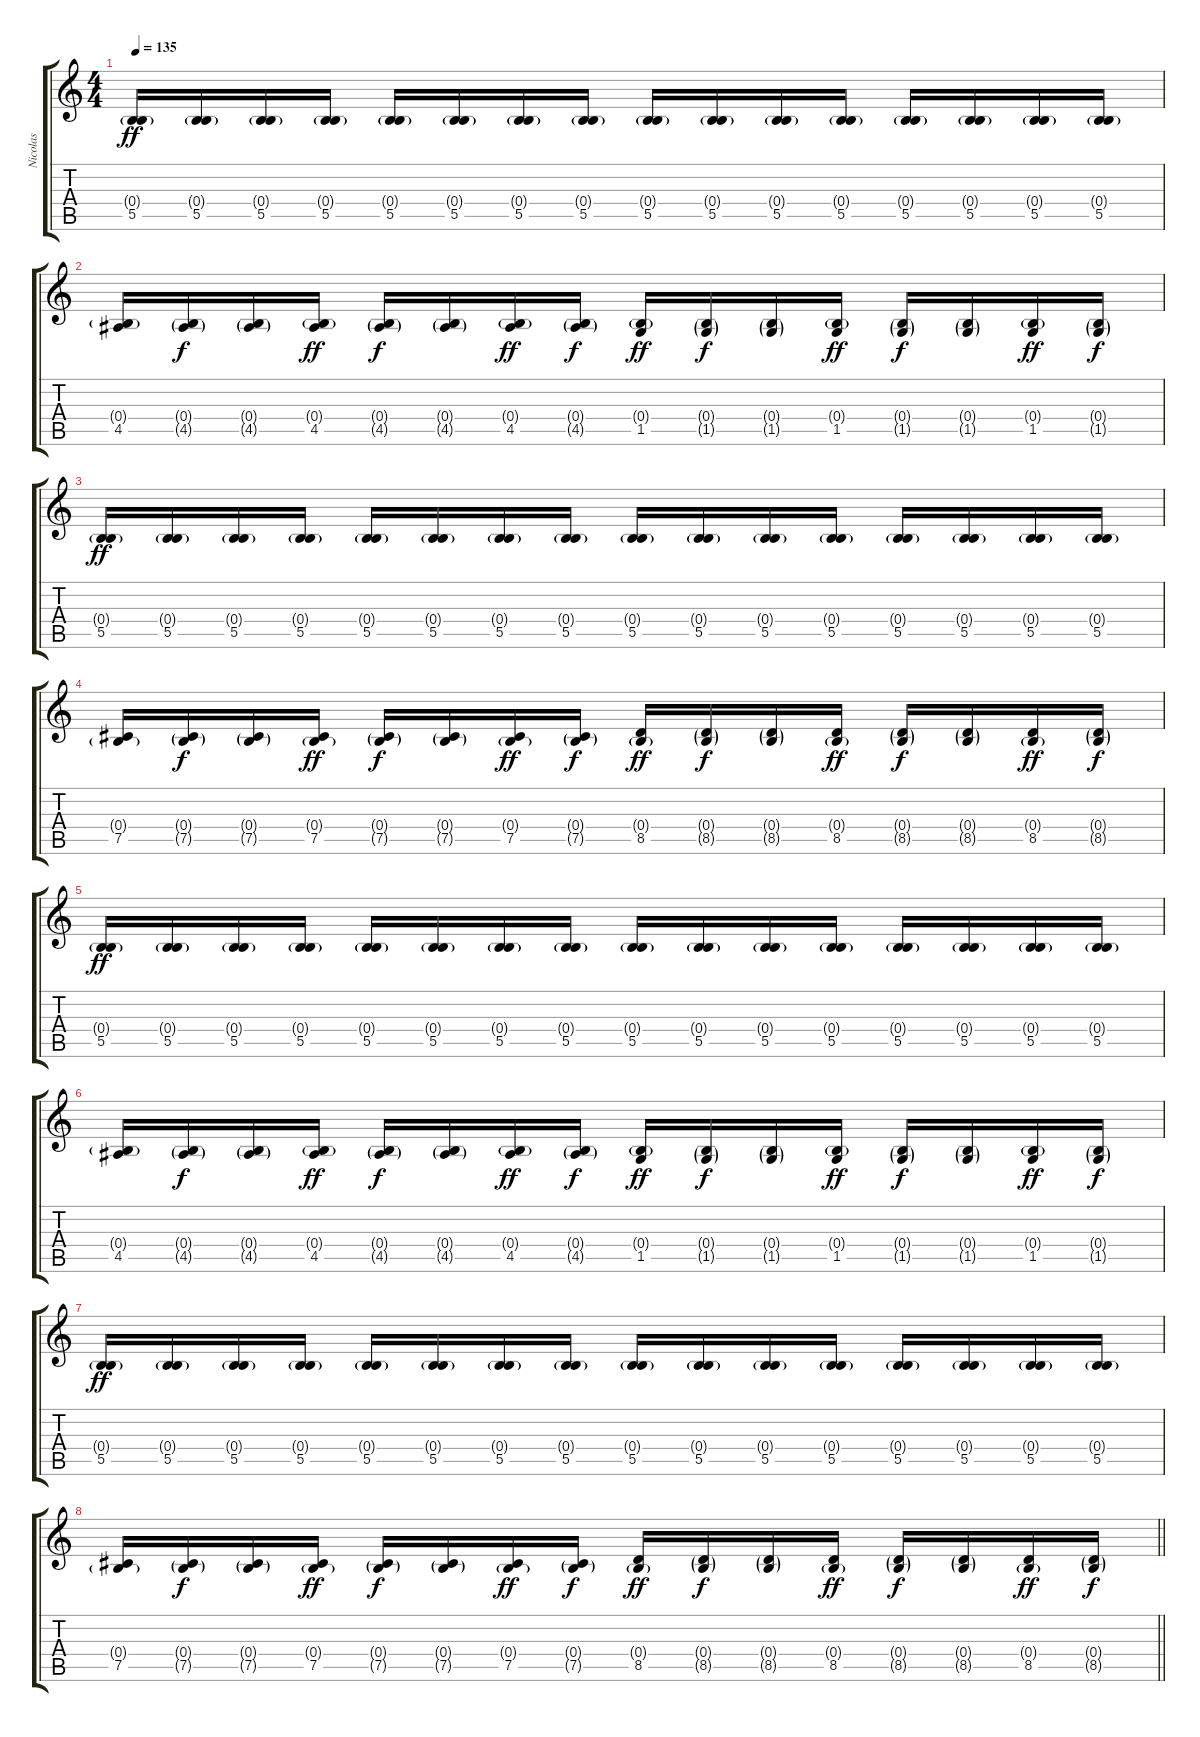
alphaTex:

\track ("Nicolas" "Nicolas") {instrument electricguitarclean}
\staff {score tabs}
\tuning (B3 Gb3 D3 B2 Gb2 B1) {hide}
\ts (4 4)
\tempo 135
\clef g2
\ks c
(0.4{g} 5.5).16{dy ff instrument distortionguitar} (0.4{g} 5.5).16 (0.4{g} 5.5).16 (0.4{g} 5.5).16 (0.4{g} 5.5).16 (0.4{g} 5.5).16 (0.4{g} 5.5).16 (0.4{g} 5.5).16 (0.4{g} 5.5).16 (0.4{g} 5.5).16 (0.4{g} 5.5).16 (0.4{g} 5.5).16 (0.4{g} 5.5).16 (0.4{g} 5.5).16 (0.4{g} 5.5).16 (0.4{g} 5.5).16 |
(0.4{g} 4.5).16 (0.4{g} 4.5{g}).16{dy f} (0.4{g} 4.5{g}).16 (0.4{g} 4.5).16{dy ff} (0.4{g} 4.5{g}).16{dy f} (0.4{g} 4.5{g}).16 (0.4{g} 4.5).16{dy ff} (0.4{g} 4.5{g}).16{dy f} (0.4{g} 1.5).16{dy ff} (0.4{g} 1.5{g}).16{dy f} (0.4{g} 1.5{g}).16 (0.4{g} 1.5).16{dy ff} (0.4{g} 1.5{g}).16{dy f} (0.4{g} 1.5{g}).16 (0.4{g} 1.5).16{dy ff} (0.4{g} 1.5{g}).16{dy f} |
(0.4{g} 5.5).16{dy ff} (0.4{g} 5.5).16 (0.4{g} 5.5).16 (0.4{g} 5.5).16 (0.4{g} 5.5).16 (0.4{g} 5.5).16 (0.4{g} 5.5).16 (0.4{g} 5.5).16 (0.4{g} 5.5).16 (0.4{g} 5.5).16 (0.4{g} 5.5).16 (0.4{g} 5.5).16 (0.4{g} 5.5).16 (0.4{g} 5.5).16 (0.4{g} 5.5).16 (0.4{g} 5.5).16 |
(0.4{g} 7.5).16 (0.4{g} 7.5{g}).16{dy f} (0.4{g} 7.5{g}).16 (0.4{g} 7.5).16{dy ff} (0.4{g} 7.5{g}).16{dy f} (0.4{g} 7.5{g}).16 (0.4{g} 7.5).16{dy ff} (0.4{g} 7.5{g}).16{dy f} (0.4{g} 8.5).16{dy ff} (0.4{g} 8.5{g}).16{dy f} (0.4{g} 8.5{g}).16 (0.4{g} 8.5).16{dy ff} (0.4{g} 8.5{g}).16{dy f} (0.4{g} 8.5{g}).16 (0.4{g} 8.5).16{dy ff} (0.4{g} 8.5{g}).16{dy f} |
(0.4{g} 5.5).16{dy ff} (0.4{g} 5.5).16 (0.4{g} 5.5).16 (0.4{g} 5.5).16 (0.4{g} 5.5).16 (0.4{g} 5.5).16 (0.4{g} 5.5).16 (0.4{g} 5.5).16 (0.4{g} 5.5).16 (0.4{g} 5.5).16 (0.4{g} 5.5).16 (0.4{g} 5.5).16 (0.4{g} 5.5).16 (0.4{g} 5.5).16 (0.4{g} 5.5).16 (0.4{g} 5.5).16 |
(0.4{g} 4.5).16 (0.4{g} 4.5{g}).16{dy f} (0.4{g} 4.5{g}).16 (0.4{g} 4.5).16{dy ff} (0.4{g} 4.5{g}).16{dy f} (0.4{g} 4.5{g}).16 (0.4{g} 4.5).16{dy ff} (0.4{g} 4.5{g}).16{dy f} (0.4{g} 1.5).16{dy ff} (0.4{g} 1.5{g}).16{dy f} (0.4{g} 1.5{g}).16 (0.4{g} 1.5).16{dy ff} (0.4{g} 1.5{g}).16{dy f} (0.4{g} 1.5{g}).16 (0.4{g} 1.5).16{dy ff} (0.4{g} 1.5{g}).16{dy f} |
(0.4{g} 5.5).16{dy ff} (0.4{g} 5.5).16 (0.4{g} 5.5).16 (0.4{g} 5.5).16 (0.4{g} 5.5).16 (0.4{g} 5.5).16 (0.4{g} 5.5).16 (0.4{g} 5.5).16 (0.4{g} 5.5).16 (0.4{g} 5.5).16 (0.4{g} 5.5).16 (0.4{g} 5.5).16 (0.4{g} 5.5).16 (0.4{g} 5.5).16 (0.4{g} 5.5).16 (0.4{g} 5.5).16 |
\barLineRight lightlight
(0.4{g} 7.5).16 (0.4{g} 7.5{g}).16{dy f} (0.4{g} 7.5{g}).16 (0.4{g} 7.5).16{dy ff} (0.4{g} 7.5{g}).16{dy f} (0.4{g} 7.5{g}).16 (0.4{g} 7.5).16{dy ff} (0.4{g} 7.5{g}).16{dy f} (0.4{g} 8.5).16{dy ff} (0.4{g} 8.5{g}).16{dy f} (0.4{g} 8.5{g}).16 (0.4{g} 8.5).16{dy ff} (0.4{g} 8.5{g}).16{dy f} (0.4{g} 8.5{g}).16 (0.4{g} 8.5).16{dy ff} (0.4{g} 8.5{g}).16{dy f}
